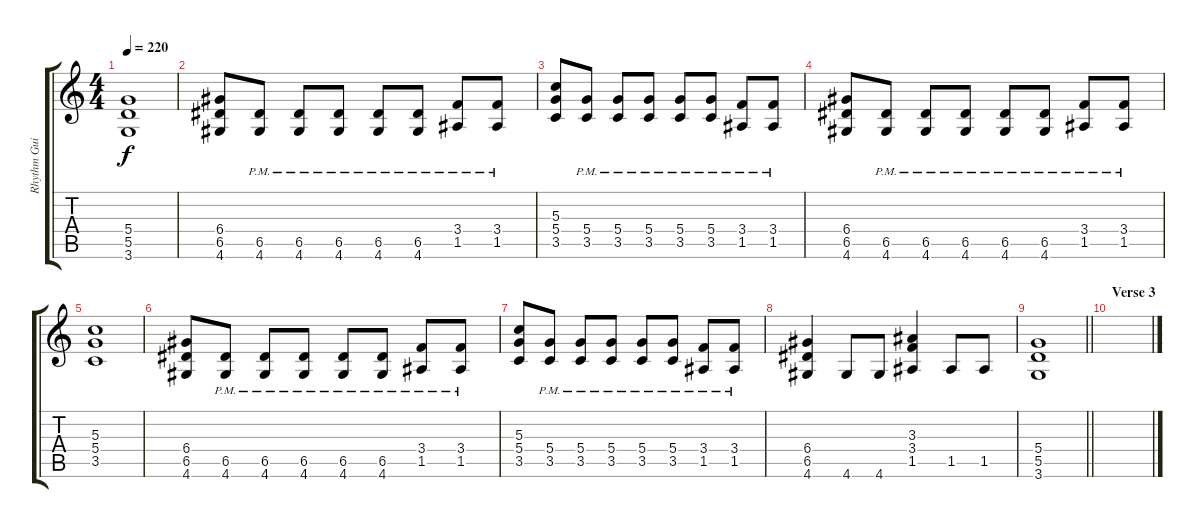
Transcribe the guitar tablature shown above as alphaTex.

\track ("Rhythm Guitar" "Rhythm Gui") {instrument overdrivenguitar}
\staff {score tabs}
\tuning (E4 B3 G3 D3 A2 E2) {hide}
\ts (4 4)
\tempo 220
\clef g2
\ks c
(5.4 5.5 3.6).1{dy f} |
(6.4 6.5 4.6).8 (6.5{pm} 4.6{pm}).8 (6.5{pm} 4.6{pm}).8 (6.5{pm} 4.6{pm}).8 (6.5{pm} 4.6{pm}).8 (6.5{pm} 4.6{pm}).8 (3.4{pm} 1.5{pm}).8 (3.4{pm} 1.5{pm}).8 |
(5.3 5.4 3.5).8 (5.4{pm} 3.5{pm}).8 (5.4{pm} 3.5{pm}).8 (5.4{pm} 3.5{pm}).8 (5.4{pm} 3.5{pm}).8 (5.4{pm} 3.5{pm}).8 (3.4{pm} 1.5{pm}).8 (3.4{pm} 1.5{pm}).8 |
(6.4 6.5 4.6).8 (6.5{pm} 4.6{pm}).8 (6.5{pm} 4.6{pm}).8 (6.5{pm} 4.6{pm}).8 (6.5{pm} 4.6{pm}).8 (6.5{pm} 4.6{pm}).8 (3.4{pm} 1.5{pm}).8 (3.4{pm} 1.5{pm}).8 |
(5.3 5.4 3.5).1 |
(6.4 6.5 4.6).8 (6.5{pm} 4.6{pm}).8 (6.5{pm} 4.6{pm}).8 (6.5{pm} 4.6{pm}).8 (6.5{pm} 4.6{pm}).8 (6.5{pm} 4.6{pm}).8 (3.4{pm} 1.5{pm}).8 (3.4{pm} 1.5{pm}).8 |
(5.3 5.4 3.5).8 (5.4{pm} 3.5{pm}).8 (5.4{pm} 3.5{pm}).8 (5.4{pm} 3.5{pm}).8 (5.4{pm} 3.5{pm}).8 (5.4{pm} 3.5{pm}).8 (3.4{pm} 1.5{pm}).8 (3.4{pm} 1.5{pm}).8 |
(6.4 6.5 4.6).4 4.6.8 4.6.8 (3.3 3.4 1.5).4 1.5.8 1.5.8 |
\barLineRight lightlight
(5.4 5.5 3.6).1 |
\section ("" "Verse 3")
